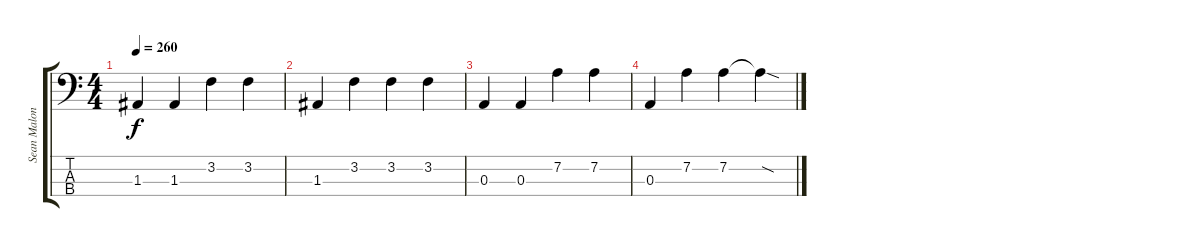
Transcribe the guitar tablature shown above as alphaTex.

\track ("Sean Malone" "Sean Malon") {instrument fretlessbass}
\staff {score tabs}
\tuning (G2 D2 A1 D1) {hide}
\ts (4 4)
\tempo 260
\clef f4
\ks c
1.3.4{dy f} 1.3.4 3.2.4 3.2.4 |
1.3.4 3.2.4 3.2.4 3.2.4 |
0.3.4 0.3.4 7.2.4 7.2.4 |
0.3.4 7.2.4 7.2.4 7.2{sod t}.4
